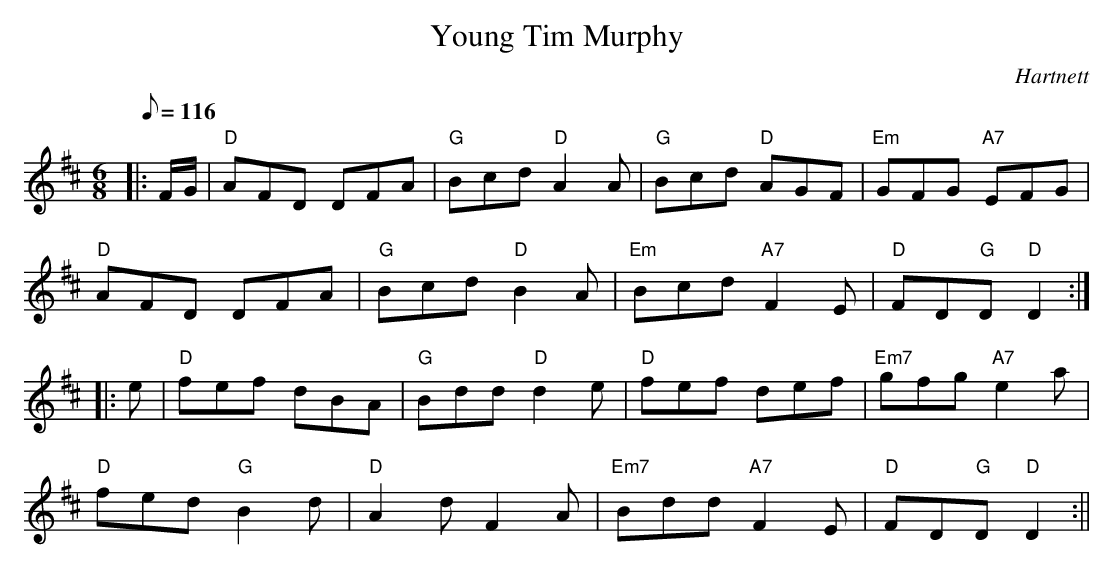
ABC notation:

X:1
T:Young Tim Murphy
C:Hartnett
M:6/8
L:1/8
Q:116
K:D
|:F/G/| "D"AFD DFA| "G"Bcd "D"A2A| "G"Bcd "D"AGF| "Em"GFG "A7"EFG|!
"D"AFD DFA| "G"Bcd "D"B2A| "Em"Bcd "A7"F2E| "D" FD"G"D  "D" D2:|!
|:\
e| "D"fef dBA| "G"Bdd "D" d2e| "D"fef def| "Em7"gfg "A7"e2a|!
"D"fed "G"B2d| "D"A2d F2A| "Em7"Bdd "A7"F2E| "D" FD"G"D "D" D2 :||
